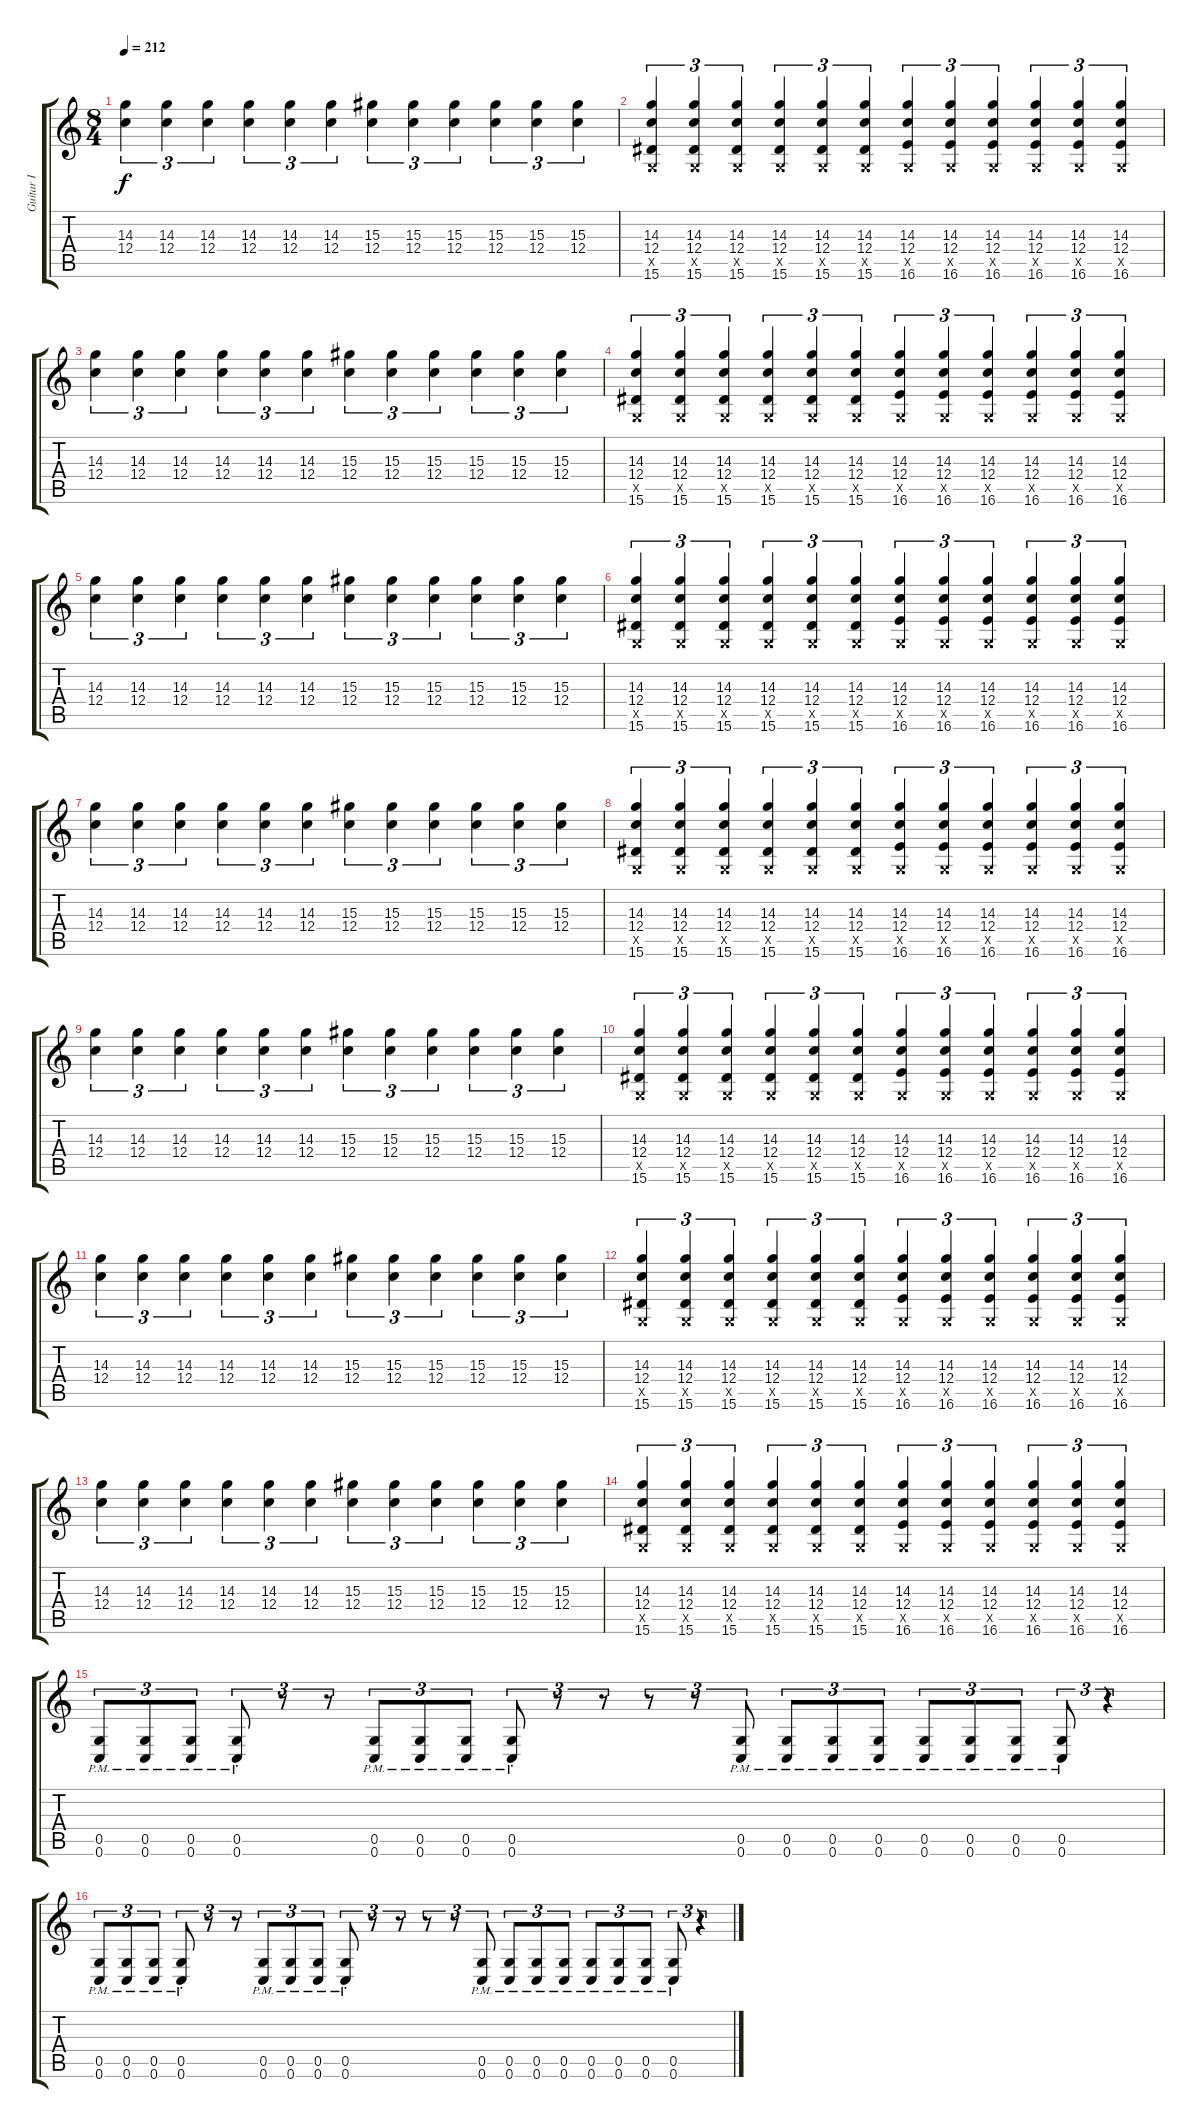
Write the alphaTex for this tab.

\track ("Guitar I" "Guitar I") {instrument overdrivenguitar}
\staff {score tabs}
\tuning (D4 A3 F3 C3 G2 C2) {hide}
\ts (8 4)
\tempo 212
\clef g2
\ks c
(14.3 12.4).4{tu (3 2) dy f} (14.3 12.4).4{tu (3 2)} (14.3 12.4).4{tu (3 2)} (14.3 12.4).4{tu (3 2)} (14.3 12.4).4{tu (3 2)} (14.3 12.4).4{tu (3 2)} (15.3 12.4).4{tu (3 2)} (15.3 12.4).4{tu (3 2)} (15.3 12.4).4{tu (3 2)} (15.3 12.4).4{tu (3 2)} (15.3 12.4).4{tu (3 2)} (15.3 12.4).4{tu (3 2)} |
(14.3 12.4 0.5{x} 15.6).4{tu (3 2)} (14.3 12.4 0.5{x} 15.6).4{tu (3 2)} (14.3 12.4 0.5{x} 15.6).4{tu (3 2)} (14.3 12.4 0.5{x} 15.6).4{tu (3 2)} (14.3 12.4 0.5{x} 15.6).4{tu (3 2)} (14.3 12.4 0.5{x} 15.6).4{tu (3 2)} (14.3 12.4 0.5{x} 16.6).4{tu (3 2)} (14.3 12.4 0.5{x} 16.6).4{tu (3 2)} (14.3 12.4 0.5{x} 16.6).4{tu (3 2)} (14.3 12.4 0.5{x} 16.6).4{tu (3 2)} (14.3 12.4 0.5{x} 16.6).4{tu (3 2)} (14.3 12.4 0.5{x} 16.6).4{tu (3 2)} |
(14.3 12.4).4{tu (3 2)} (14.3 12.4).4{tu (3 2)} (14.3 12.4).4{tu (3 2)} (14.3 12.4).4{tu (3 2)} (14.3 12.4).4{tu (3 2)} (14.3 12.4).4{tu (3 2)} (15.3 12.4).4{tu (3 2)} (15.3 12.4).4{tu (3 2)} (15.3 12.4).4{tu (3 2)} (15.3 12.4).4{tu (3 2)} (15.3 12.4).4{tu (3 2)} (15.3 12.4).4{tu (3 2)} |
(14.3 12.4 0.5{x} 15.6).4{tu (3 2)} (14.3 12.4 0.5{x} 15.6).4{tu (3 2)} (14.3 12.4 0.5{x} 15.6).4{tu (3 2)} (14.3 12.4 0.5{x} 15.6).4{tu (3 2)} (14.3 12.4 0.5{x} 15.6).4{tu (3 2)} (14.3 12.4 0.5{x} 15.6).4{tu (3 2)} (14.3 12.4 0.5{x} 16.6).4{tu (3 2)} (14.3 12.4 0.5{x} 16.6).4{tu (3 2)} (14.3 12.4 0.5{x} 16.6).4{tu (3 2)} (14.3 12.4 0.5{x} 16.6).4{tu (3 2)} (14.3 12.4 0.5{x} 16.6).4{tu (3 2)} (14.3 12.4 0.5{x} 16.6).4{tu (3 2)} |
(14.3 12.4).4{tu (3 2)} (14.3 12.4).4{tu (3 2)} (14.3 12.4).4{tu (3 2)} (14.3 12.4).4{tu (3 2)} (14.3 12.4).4{tu (3 2)} (14.3 12.4).4{tu (3 2)} (15.3 12.4).4{tu (3 2)} (15.3 12.4).4{tu (3 2)} (15.3 12.4).4{tu (3 2)} (15.3 12.4).4{tu (3 2)} (15.3 12.4).4{tu (3 2)} (15.3 12.4).4{tu (3 2)} |
(14.3 12.4 0.5{x} 15.6).4{tu (3 2)} (14.3 12.4 0.5{x} 15.6).4{tu (3 2)} (14.3 12.4 0.5{x} 15.6).4{tu (3 2)} (14.3 12.4 0.5{x} 15.6).4{tu (3 2)} (14.3 12.4 0.5{x} 15.6).4{tu (3 2)} (14.3 12.4 0.5{x} 15.6).4{tu (3 2)} (14.3 12.4 0.5{x} 16.6).4{tu (3 2)} (14.3 12.4 0.5{x} 16.6).4{tu (3 2)} (14.3 12.4 0.5{x} 16.6).4{tu (3 2)} (14.3 12.4 0.5{x} 16.6).4{tu (3 2)} (14.3 12.4 0.5{x} 16.6).4{tu (3 2)} (14.3 12.4 0.5{x} 16.6).4{tu (3 2)} |
(14.3 12.4).4{tu (3 2)} (14.3 12.4).4{tu (3 2)} (14.3 12.4).4{tu (3 2)} (14.3 12.4).4{tu (3 2)} (14.3 12.4).4{tu (3 2)} (14.3 12.4).4{tu (3 2)} (15.3 12.4).4{tu (3 2)} (15.3 12.4).4{tu (3 2)} (15.3 12.4).4{tu (3 2)} (15.3 12.4).4{tu (3 2)} (15.3 12.4).4{tu (3 2)} (15.3 12.4).4{tu (3 2)} |
(14.3 12.4 0.5{x} 15.6).4{tu (3 2)} (14.3 12.4 0.5{x} 15.6).4{tu (3 2)} (14.3 12.4 0.5{x} 15.6).4{tu (3 2)} (14.3 12.4 0.5{x} 15.6).4{tu (3 2)} (14.3 12.4 0.5{x} 15.6).4{tu (3 2)} (14.3 12.4 0.5{x} 15.6).4{tu (3 2)} (14.3 12.4 0.5{x} 16.6).4{tu (3 2)} (14.3 12.4 0.5{x} 16.6).4{tu (3 2)} (14.3 12.4 0.5{x} 16.6).4{tu (3 2)} (14.3 12.4 0.5{x} 16.6).4{tu (3 2)} (14.3 12.4 0.5{x} 16.6).4{tu (3 2)} (14.3 12.4 0.5{x} 16.6).4{tu (3 2)} |
(14.3 12.4).4{tu (3 2)} (14.3 12.4).4{tu (3 2)} (14.3 12.4).4{tu (3 2)} (14.3 12.4).4{tu (3 2)} (14.3 12.4).4{tu (3 2)} (14.3 12.4).4{tu (3 2)} (15.3 12.4).4{tu (3 2)} (15.3 12.4).4{tu (3 2)} (15.3 12.4).4{tu (3 2)} (15.3 12.4).4{tu (3 2)} (15.3 12.4).4{tu (3 2)} (15.3 12.4).4{tu (3 2)} |
(14.3 12.4 0.5{x} 15.6).4{tu (3 2)} (14.3 12.4 0.5{x} 15.6).4{tu (3 2)} (14.3 12.4 0.5{x} 15.6).4{tu (3 2)} (14.3 12.4 0.5{x} 15.6).4{tu (3 2)} (14.3 12.4 0.5{x} 15.6).4{tu (3 2)} (14.3 12.4 0.5{x} 15.6).4{tu (3 2)} (14.3 12.4 0.5{x} 16.6).4{tu (3 2)} (14.3 12.4 0.5{x} 16.6).4{tu (3 2)} (14.3 12.4 0.5{x} 16.6).4{tu (3 2)} (14.3 12.4 0.5{x} 16.6).4{tu (3 2)} (14.3 12.4 0.5{x} 16.6).4{tu (3 2)} (14.3 12.4 0.5{x} 16.6).4{tu (3 2)} |
(14.3 12.4).4{tu (3 2)} (14.3 12.4).4{tu (3 2)} (14.3 12.4).4{tu (3 2)} (14.3 12.4).4{tu (3 2)} (14.3 12.4).4{tu (3 2)} (14.3 12.4).4{tu (3 2)} (15.3 12.4).4{tu (3 2)} (15.3 12.4).4{tu (3 2)} (15.3 12.4).4{tu (3 2)} (15.3 12.4).4{tu (3 2)} (15.3 12.4).4{tu (3 2)} (15.3 12.4).4{tu (3 2)} |
(14.3 12.4 0.5{x} 15.6).4{tu (3 2)} (14.3 12.4 0.5{x} 15.6).4{tu (3 2)} (14.3 12.4 0.5{x} 15.6).4{tu (3 2)} (14.3 12.4 0.5{x} 15.6).4{tu (3 2)} (14.3 12.4 0.5{x} 15.6).4{tu (3 2)} (14.3 12.4 0.5{x} 15.6).4{tu (3 2)} (14.3 12.4 0.5{x} 16.6).4{tu (3 2)} (14.3 12.4 0.5{x} 16.6).4{tu (3 2)} (14.3 12.4 0.5{x} 16.6).4{tu (3 2)} (14.3 12.4 0.5{x} 16.6).4{tu (3 2)} (14.3 12.4 0.5{x} 16.6).4{tu (3 2)} (14.3 12.4 0.5{x} 16.6).4{tu (3 2)} |
(14.3 12.4).4{tu (3 2)} (14.3 12.4).4{tu (3 2)} (14.3 12.4).4{tu (3 2)} (14.3 12.4).4{tu (3 2)} (14.3 12.4).4{tu (3 2)} (14.3 12.4).4{tu (3 2)} (15.3 12.4).4{tu (3 2)} (15.3 12.4).4{tu (3 2)} (15.3 12.4).4{tu (3 2)} (15.3 12.4).4{tu (3 2)} (15.3 12.4).4{tu (3 2)} (15.3 12.4).4{tu (3 2)} |
(14.3 12.4 0.5{x} 15.6).4{tu (3 2)} (14.3 12.4 0.5{x} 15.6).4{tu (3 2)} (14.3 12.4 0.5{x} 15.6).4{tu (3 2)} (14.3 12.4 0.5{x} 15.6).4{tu (3 2)} (14.3 12.4 0.5{x} 15.6).4{tu (3 2)} (14.3 12.4 0.5{x} 15.6).4{tu (3 2)} (14.3 12.4 0.5{x} 16.6).4{tu (3 2)} (14.3 12.4 0.5{x} 16.6).4{tu (3 2)} (14.3 12.4 0.5{x} 16.6).4{tu (3 2)} (14.3 12.4 0.5{x} 16.6).4{tu (3 2)} (14.3 12.4 0.5{x} 16.6).4{tu (3 2)} (14.3 12.4 0.5{x} 16.6).4{tu (3 2)} |
(0.5{pm} 0.6{pm}).8{tu (3 2)} (0.5{pm} 0.6{pm}).8{tu (3 2)} (0.5{pm} 0.6{pm}).8{tu (3 2)} (0.5{pm st} 0.6{pm st}).8{tu (3 2)} r.8{tu (3 2)} r.8{tu (3 2)} (0.5{pm} 0.6{pm}).8{tu (3 2)} (0.5{pm} 0.6{pm}).8{tu (3 2)} (0.5{pm} 0.6{pm}).8{tu (3 2)} (0.5{pm st} 0.6{pm st}).8{tu (3 2)} r.8{tu (3 2)} r.8{tu (3 2)} r.8{tu (3 2)} r.8{tu (3 2)} (0.5{pm} 0.6{pm}).8{tu (3 2)} (0.5{pm} 0.6{pm}).8{tu (3 2)} (0.5{pm} 0.6{pm}).8{tu (3 2)} (0.5{pm} 0.6{pm}).8{tu (3 2)} (0.5{pm} 0.6{pm}).8{tu (3 2)} (0.5{pm} 0.6{pm}).8{tu (3 2)} (0.5{pm} 0.6{pm}).8{tu (3 2)} (0.5{pm} 0.6{pm}).8{tu (3 2)} r.4{tu (3 2)} |
(0.5{pm} 0.6{pm}).8{tu (3 2)} (0.5{pm} 0.6{pm}).8{tu (3 2)} (0.5{pm} 0.6{pm}).8{tu (3 2)} (0.5{pm st} 0.6{pm st}).8{tu (3 2)} r.8{tu (3 2)} r.8{tu (3 2)} (0.5{pm} 0.6{pm}).8{tu (3 2)} (0.5{pm} 0.6{pm}).8{tu (3 2)} (0.5{pm} 0.6{pm}).8{tu (3 2)} (0.5{pm st} 0.6{pm st}).8{tu (3 2)} r.8{tu (3 2)} r.8{tu (3 2)} r.8{tu (3 2)} r.8{tu (3 2)} (0.5{pm} 0.6{pm}).8{tu (3 2)} (0.5{pm} 0.6{pm}).8{tu (3 2)} (0.5{pm} 0.6{pm}).8{tu (3 2)} (0.5{pm} 0.6{pm}).8{tu (3 2)} (0.5{pm} 0.6{pm}).8{tu (3 2)} (0.5{pm} 0.6{pm}).8{tu (3 2)} (0.5{pm} 0.6{pm}).8{tu (3 2)} (0.5{pm} 0.6{pm}).8{tu (3 2)} r.4{tu (3 2)}
